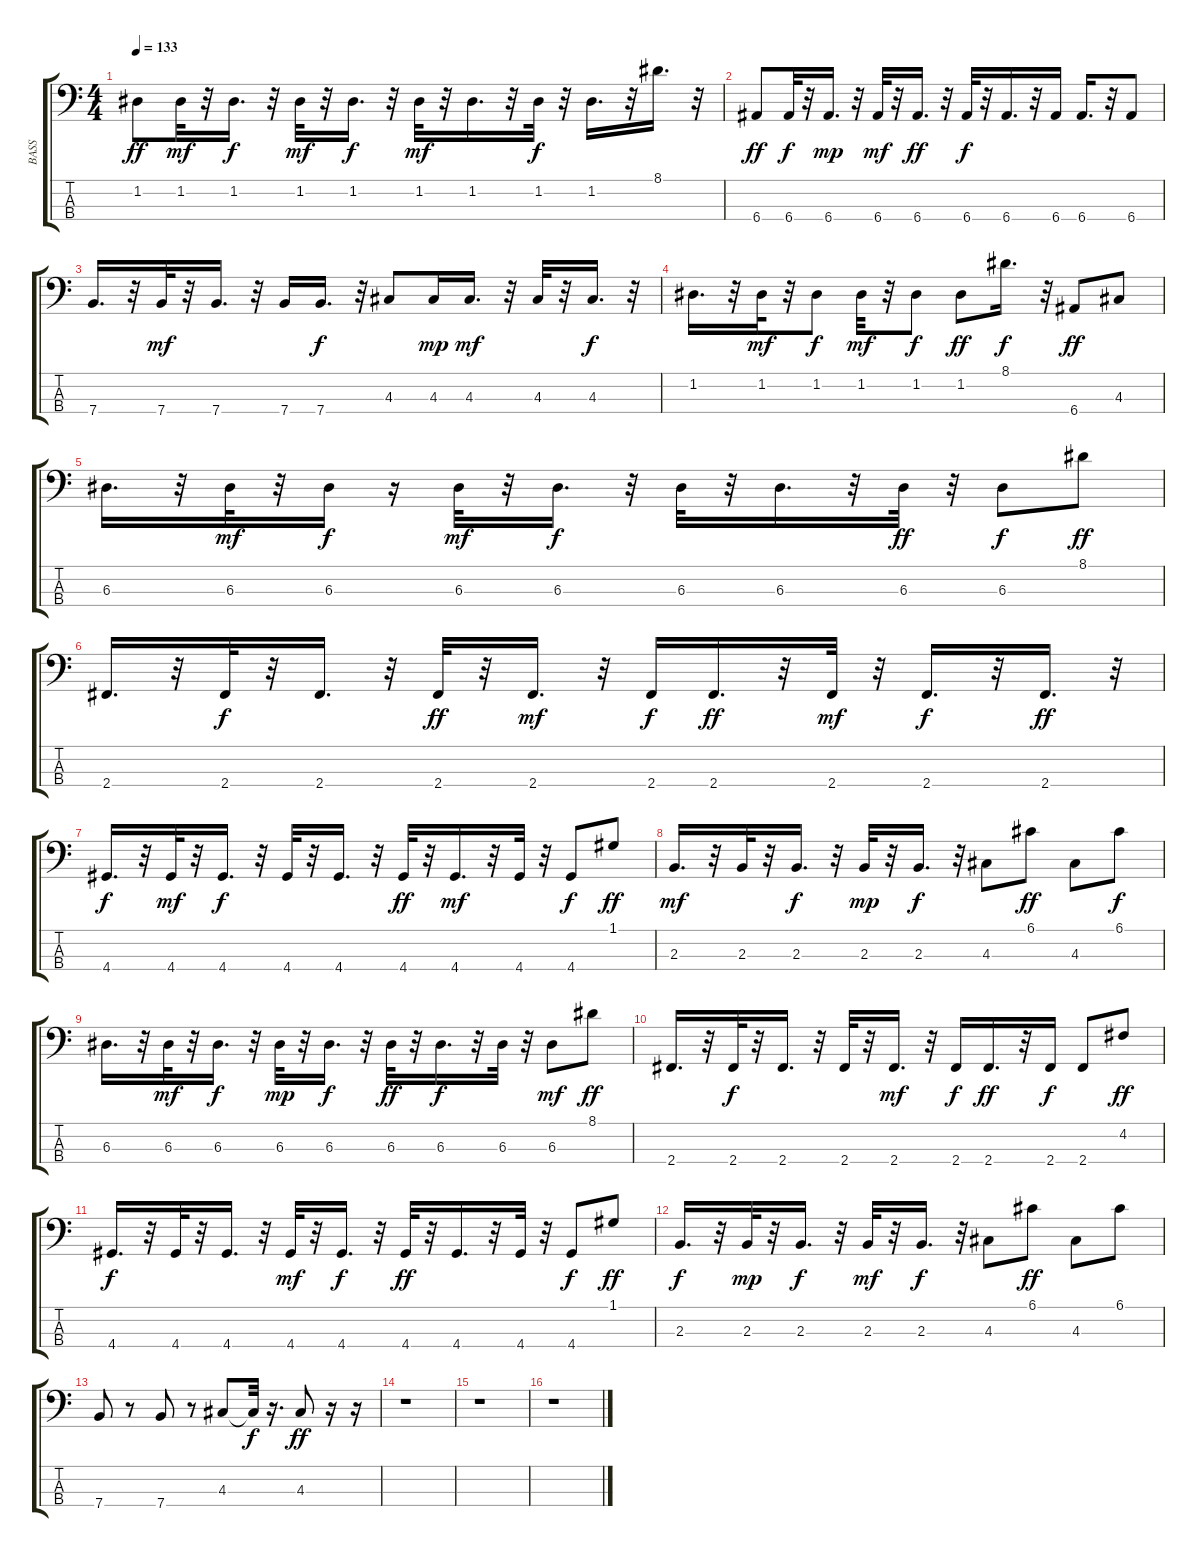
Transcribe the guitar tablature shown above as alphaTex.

\track ("BASS                                " "BASS      ") {instrument synthbass2}
\staff {score tabs}
\tuning (G2 D2 A1 E1) {hide}
\ts (4 4)
\tempo 133
\clef f4
\ks c
1.2.8{dy ff} 1.2.32{dy mf} r.32 1.2.16{d dy f} r.32 1.2.32{dy mf} r.32 1.2.16{d dy f} r.32 1.2.32{dy mf} r.32 1.2.16{d} r.32 1.2.32{dy f} r.32 1.2.16{d} r.32 8.1.16{d} r.32 |
6.4.8{dy ff} 6.4.32{dy f} r.32 6.4.16{d dy mp} r.32 6.4.32{dy mf} r.32 6.4.16{d dy ff} r.32 6.4.32{dy f} r.32 6.4.16{d} r.32 6.4.16 6.4.16{d} r.32 6.4.8 |
7.4.16{d} r.32 7.4.32{dy mf} r.32 7.4.16{d} r.32 7.4.16 7.4.16{d dy f} r.32 4.3.8 4.3.16{dy mp} 4.3.16{d dy mf} r.32 4.3.32 r.32 4.3.16{d dy f} r.32 |
1.2.16{d} r.32 1.2.32{dy mf} r.32 1.2.8{dy f} 1.2.32{dy mf} r.32 1.2.8{dy f} 1.2.8{dy ff} 8.1.16{d dy f} r.32 6.4.8{dy ff} 4.3.8 |
6.3.16{d} r.32 6.3.32{dy mf} r.32 6.3.16{dy f} r.16 6.3.32{dy mf} r.32 6.3.16{d dy f} r.32 6.3.32 r.32 6.3.16{d} r.32 6.3.32{dy ff} r.32 6.3.8{dy f} 8.1.8{dy ff} |
2.4.16{d} r.32 2.4.32{dy f} r.32 2.4.16{d} r.32 2.4.32{dy ff} r.32 2.4.16{d dy mf} r.32 2.4.16{dy f} 2.4.16{d dy ff} r.32 2.4.32{dy mf} r.32 2.4.16{d dy f} r.32 2.4.16{d dy ff} r.32 |
4.4.16{d dy f} r.32 4.4.32{dy mf} r.32 4.4.16{d dy f} r.32 4.4.32 r.32 4.4.16{d} r.32 4.4.32{dy ff} r.32 4.4.16{d dy mf} r.32 4.4.32 r.32 4.4.8{dy f} 1.1.8{dy ff} |
2.3.16{d dy mf} r.32 2.3.32 r.32 2.3.16{d dy f} r.32 2.3.32{dy mp} r.32 2.3.16{d dy f} r.32 4.3.8 6.1.8{dy ff} 4.3.8 6.1.8{dy f} |
6.3.16{d} r.32 6.3.32{dy mf} r.32 6.3.16{d dy f} r.32 6.3.32{dy mp} r.32 6.3.16{d dy f} r.32 6.3.32{dy ff} r.32 6.3.16{d dy f} r.32 6.3.32 r.32 6.3.8{dy mf} 8.1.8{dy ff} |
2.4.16{d} r.32 2.4.32{dy f} r.32 2.4.16{d} r.32 2.4.32 r.32 2.4.16{d dy mf} r.32 2.4.16{dy f} 2.4.16{d dy ff} r.32 2.4.16{dy f} 2.4.8 4.2.8{dy ff} |
4.4.16{d dy f} r.32 4.4.32 r.32 4.4.16{d} r.32 4.4.32{dy mf} r.32 4.4.16{d dy f} r.32 4.4.32{dy ff} r.32 4.4.16{d} r.32 4.4.32 r.32 4.4.8{dy f} 1.1.8{dy ff} |
2.3.16{d dy f} r.32 2.3.32{dy mp} r.32 2.3.16{d dy f} r.32 2.3.32{dy mf} r.32 2.3.16{d dy f} r.32 4.3.8 6.1.8{dy ff} 4.3.8 6.1.8 |
7.4.8 r.8 7.4.8 r.8 4.3.8 4.3{t}.32{dy f} r.16{d} 4.3.8{dy ff} r.16 r.16 |
r.1 |
r.1 |
r.1
